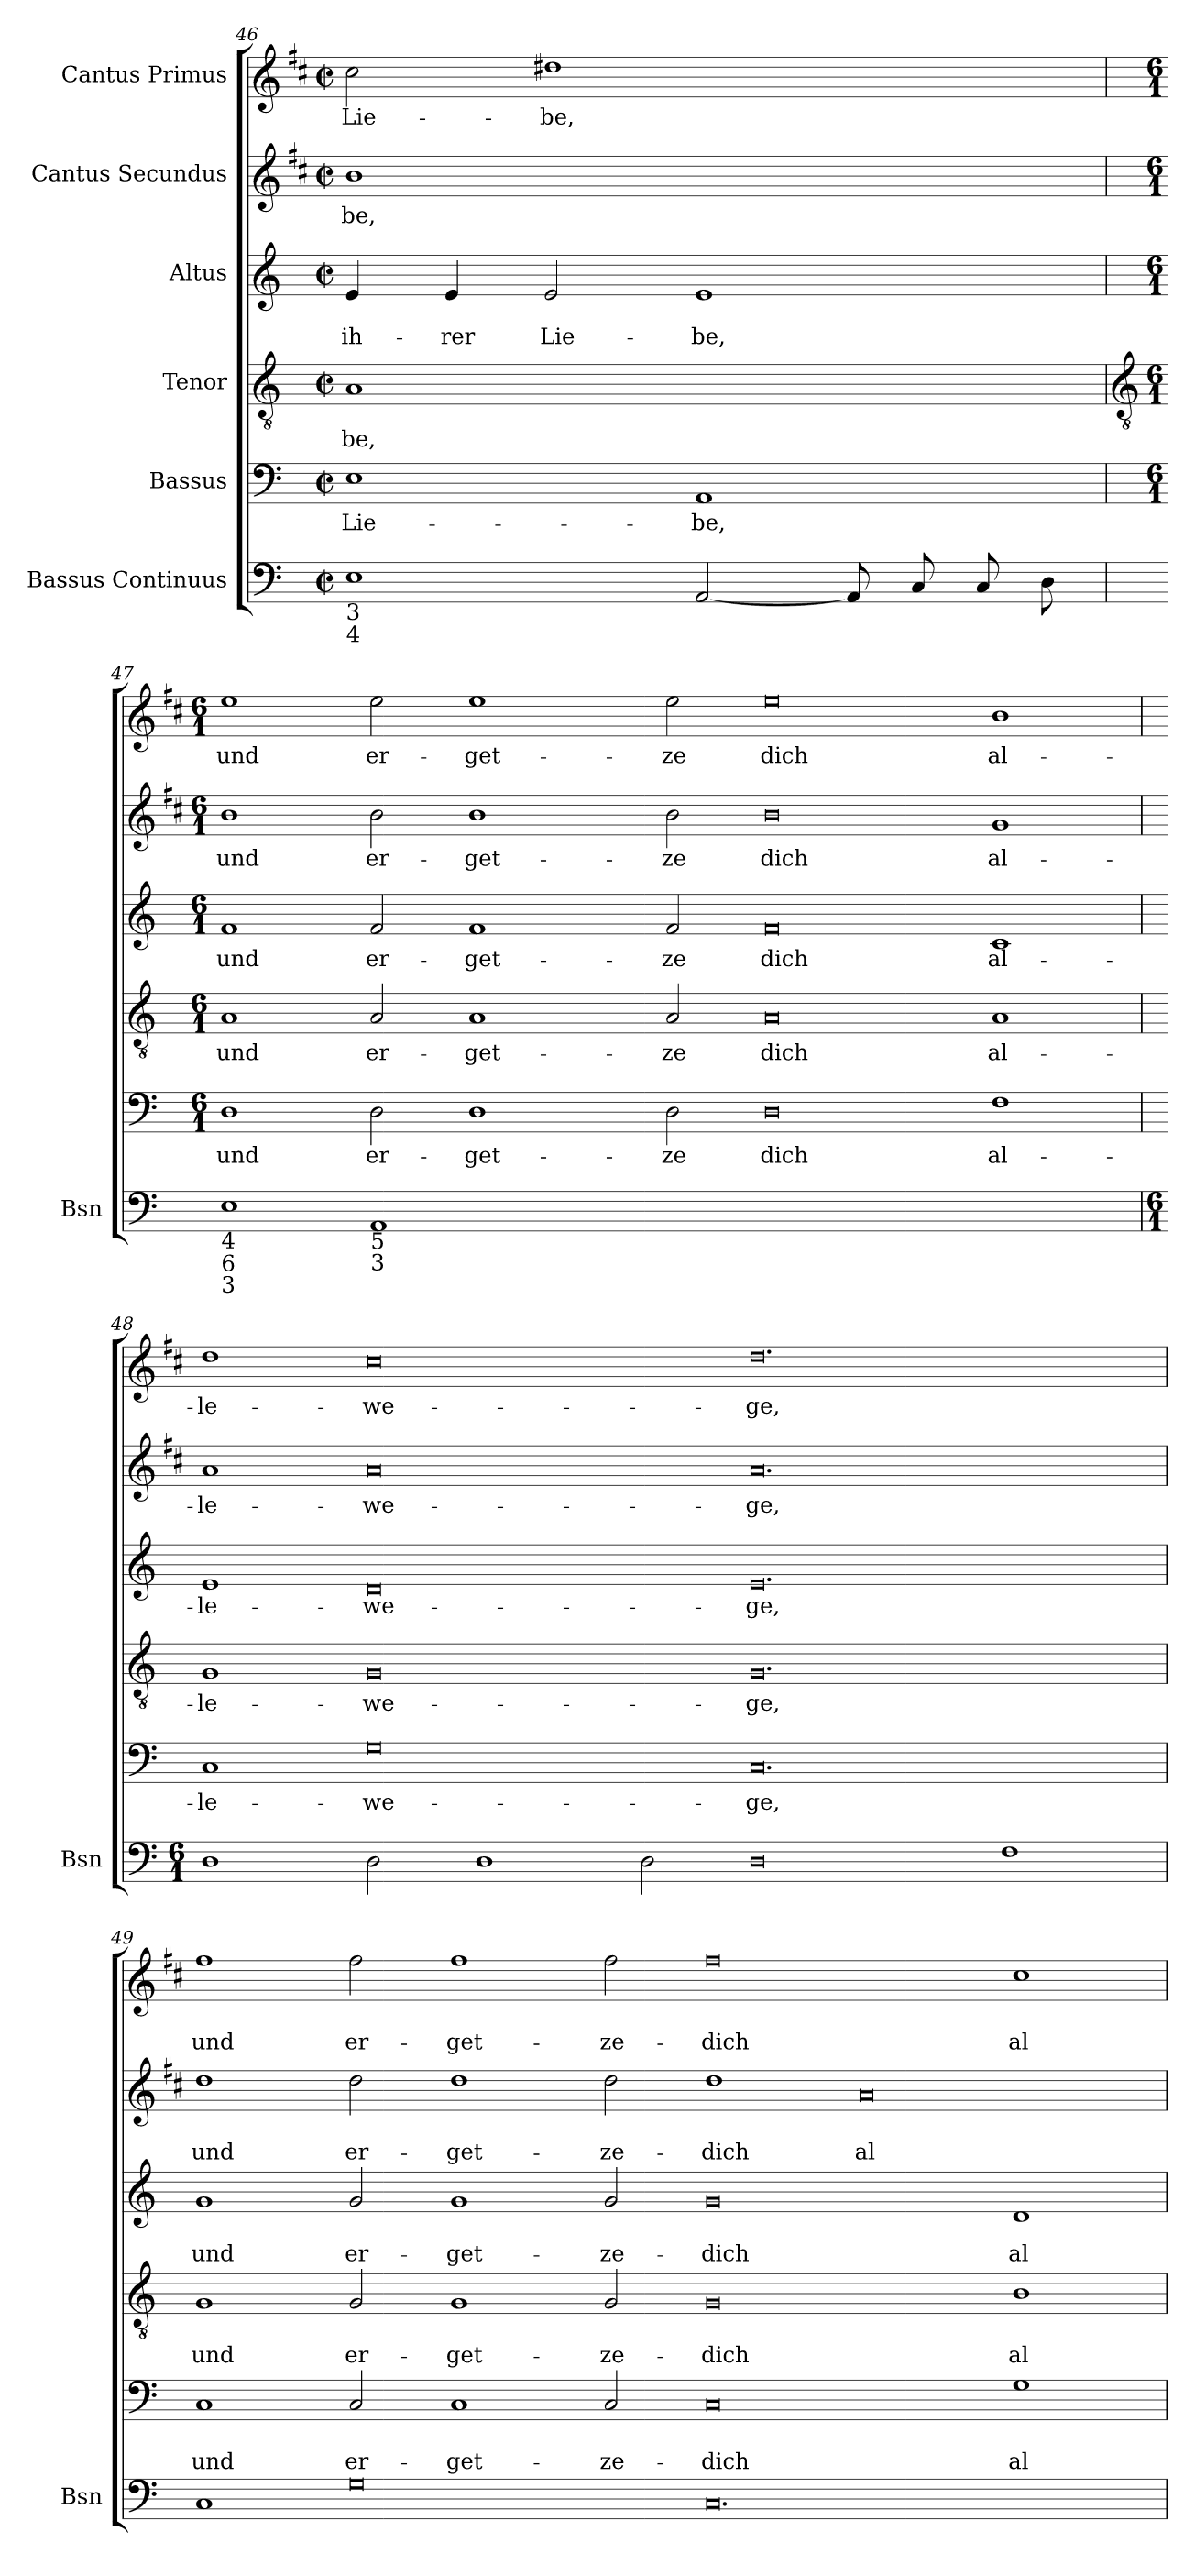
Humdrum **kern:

**kern	**kern	**text	**text	**kern	**text	**text	**kern	**text	**text	**kern	**text	**text	**kern	**text	**text
*part6	*part5	*part5	*part5	*part4	*part4	*part4	*part3	*part3	*part3	*part2	*part2	*part2	*part1	*part1	*part1
*staff6	*staff5	*staff5	*staff5	*staff4	*staff4	*staff4	*staff3	*staff3	*staff3	*staff2	*staff2	*staff2	*staff1	*staff1	*staff1
*I"Bassus Continuus	*I"Bassus	*	*	*I"Tenor	*	*	*I"Altus	*	*	*I"Cantus Secundus	*	*	*I"Cantus Primus	*	*
*I'Bsn	*	*	*	*	*	*	*	*	*	*	*	*	*	*	*
*clefF4	*clefF4	*	*	*clefGv2	*	*	*clefG2	*	*	*clefG2	*	*	*clefG2	*	*
*	*	*	*	*	*	*	*	*	*	*ITrd1c2	*	*	*ITrd1c2	*	*
*k[]	*k[]	*	*	*k[]	*	*	*k[]	*	*	*k[]	*	*	*k[]	*	*
*C:	*C:	*	*	*C:	*	*	*C:	*	*	*C:	*	*	*C:	*	*
*M4/2	*M4/2	*	*	*M4/2	*	*	*M4/2	*	*	*M4/2	*	*	*M4/2	*	*
*met(c|)	*met(c|)	*	*	*met(c|)	*	*	*met(c|)	*	*	*met(c|)	*	*	*met(c|)	*	*
=46	=46	=46	=46	=46	=46	=46	=46	=46	=46	=46	=46	=46	=46	=46	=46
!LO:TX:b:t=3	!	!	!	!	!	!	!	!	!	!	!	!	!	!	!
!LO:TX:b:t=4	!	!	!	!	!	!	!	!	!	!	!	!	!	!	!
!	!	!LO:LY:b	!	!	!LO:LY:b	!	!	!	!LO:LY:b	!	!LO:LY:b	!	!	!LO:LY:b	!
1E	1E	Lie-	.	1A	-be,	.	4e	.	ih-	1a	-be,	.	2b	Lie-	.
!	!	!	!	!	!	!	!	!	!LO:LY:b	!	!	!	!	!	!
.	.	.	.	.	.	.	4e	.	-rer	.	.	.	.	.	.
!	!	!	!	!	!	!	!	!	!LO:LY:b	!	!	!	!	!LO:LY:b	!
.	.	.	.	.	.	.	2e	.	Lie-	.	.	.	1cc#X	-be,	.
!	!	!LO:LY:b	!	!	!	!	!	!	!LO:LY:b	!	!	!	!	!	!
[2AA	1AA	-be,	.	1ryy	.	.	1e	.	-be,	1ryy	.	.	.	.	.
8AA]	.	.	.	.	.	.	.	.	.	.	.	.	2ryy	.	.
8C	.	.	.	.	.	.	.	.	.	.	.	.	.	.	.
8C	.	.	.	.	.	.	.	.	.	.	.	.	.	.	.
8D	.	.	.	.	.	.	.	.	.	.	.	.	.	.	.
!!LO:LB:g=z
=47	=47	=47	=47	=47	=47	=47	=47	=47	=47	=47	=47	=47	=47	=47	=47
*	*	*	*	*clefGv2	*	*	*	*	*	*	*	*	*	*	*
*	*M6/1	*	*	*M6/1	*	*	*M6/1	*	*	*M6/1	*	*	*M6/1	*	*
!LO:TX:b:t=4	!	!	!	!	!	!	!	!	!	!	!	!	!	!	!
!LO:TX:b:t=6\n3	!	!	!	!	!	!	!	!	!	!	!	!	!	!	!
!	!	!LO:LY:b	!	!	!LO:LY:b	!	!	!LO:LY:b	!	!	!LO:LY:b	!	!	!LO:LY:b	!
1E	1D	und	.	1A	und	.	1f	und	.	1a	und	.	1dd	und	.
!LO:TX:b:t=5\n3	!	!	!	!	!	!	!	!	!	!	!	!	!	!	!
!	!	!LO:LY:b	!	!	!LO:LY:b	!	!	!LO:LY:b	!	!	!LO:LY:b	!	!	!LO:LY:b	!
1AA	2D	er-	.	2A	er-	.	2f	er-	.	2a	er-	.	2dd	er-	.
!	!	!LO:LY:b	!	!	!LO:LY:b	!	!	!LO:LY:b	!	!	!LO:LY:b	!	!	!LO:LY:b	!
.	1D	-get-	.	1A	-get-	.	1f	-get-	.	1a	-get-	.	1dd	-get-	.
00ryy	.	.	.	.	.	.	.	.	.	.	.	.	.	.	.
!	!	!LO:LY:b	!	!	!LO:LY:b	!	!	!LO:LY:b	!	!	!LO:LY:b	!	!	!LO:LY:b	!
.	2D	-ze	.	2A	-ze	.	2f	-ze	.	2a	-ze	.	2dd	-ze	.
!	!	!LO:LY:b	!	!	!LO:LY:b	!	!	!LO:LY:b	!	!	!LO:LY:b	!	!	!LO:LY:b	!
.	0D	dich	.	0A	dich	.	0f	dich	.	0a	dich	.	0dd	dich	.
!	!	!LO:LY:b	!	!	!LO:LY:b	!	!	!LO:LY:b	!	!	!LO:LY:b	!	!	!LO:LY:b	!
.	1F	al-	.	1A	al-	.	1c	al-	.	1f	al-	.	1a	al-	.
!!LO:LB:g=z
=48	=48	=48	=48	=48	=48	=48	=48	=48	=48	=48	=48	=48	=48	=48	=48
*M6/1	*	*	*	*	*	*	*	*	*	*	*	*	*	*	*
!	!	!LO:LY:b	!	!	!LO:LY:b	!	!	!LO:LY:b	!	!	!LO:LY:b	!	!	!LO:LY:b	!
1D	1C	-le-	.	1G	-le-	.	1e	-le-	.	1g	-le-	.	1cc	-le-	.
!	!	!LO:LY:b	!	!	!LO:LY:b	!	!	!LO:LY:b	!	!	!LO:LY:b	!	!	!LO:LY:b	!
2D	0G	-we-	.	0G	-we-	.	0d	-we-	.	0g	-we-	.	0b	-we-	.
1D	.	.	.	.	.	.	.	.	.	.	.	.	.	.	.
2D	.	.	.	.	.	.	.	.	.	.	.	.	.	.	.
!	!	!LO:LY:b	!	!	!LO:LY:b	!	!	!LO:LY:b	!	!	!LO:LY:b	!	!	!LO:LY:b	!
0D	0.C	-ge,	.	0.G	-ge,	.	0.e	-ge,	.	0.g	-ge,	.	0.cc	-ge,	.
1F	.	.	.	.	.	.	.	.	.	.	.	.	.	.	.
=49	=49	=49	=49	=49	=49	=49	=49	=49	=49	=49	=49	=49	=49	=49	=49
!	!	!	!LO:LY:b	!	!	!LO:LY:b	!	!	!LO:LY:b	!	!	!LO:LY:b	!	!	!LO:LY:b
1C	1C	.	und	1G	.	und	1g	.	und	1cc	.	und	1ee	.	und
!	!	!	!LO:LY:b	!	!	!LO:LY:b	!	!	!LO:LY:b	!	!	!LO:LY:b	!	!	!LO:LY:b
0G	2C	.	er-	2G	.	er-	2g	.	er-	2cc	.	er-	2ee	.	er-
!	!	!	!LO:LY:b	!	!	!LO:LY:b	!	!	!LO:LY:b	!	!	!LO:LY:b	!	!	!LO:LY:b
.	1C	.	-get-	1G	.	-get-	1g	.	-get-	1cc	.	-get-	1ee	.	-get-
!	!	!	!LO:LY:b	!	!	!LO:LY:b	!	!	!LO:LY:b	!	!	!LO:LY:b	!	!	!LO:LY:b
.	2C	.	-ze-	2G	.	-ze-	2g	.	-ze-	2cc	.	-ze-	2ee	.	-ze-
!	!	!	!LO:LY:b	!	!	!LO:LY:b	!	!	!LO:LY:b	!	!	!LO:LY:b	!	!	!LO:LY:b
0.C	0C	.	-dich	0G	.	-dich	0g	.	-dich	1cc	.	-dich	0ee	.	-dich
!	!	!	!	!	!	!	!	!	!	!	!	!LO:LY:b	!	!	!
.	.	.	.	.	.	.	.	.	.	0g	.	al-	.	.	.
!	!	!	!LO:LY:b	!	!	!LO:LY:b	!	!	!LO:LY:b	!	!	!	!	!	!LO:LY:b
.	1G	.	al-	1B	.	al-	1d	.	al-	.	.	.	1b	.	al-
=	=	=	=	=	=	=	=	=	=	=	=	=	=	=	=
*-	*-	*-	*-	*-	*-	*-	*-	*-	*-	*-	*-	*-	*-	*-	*-
